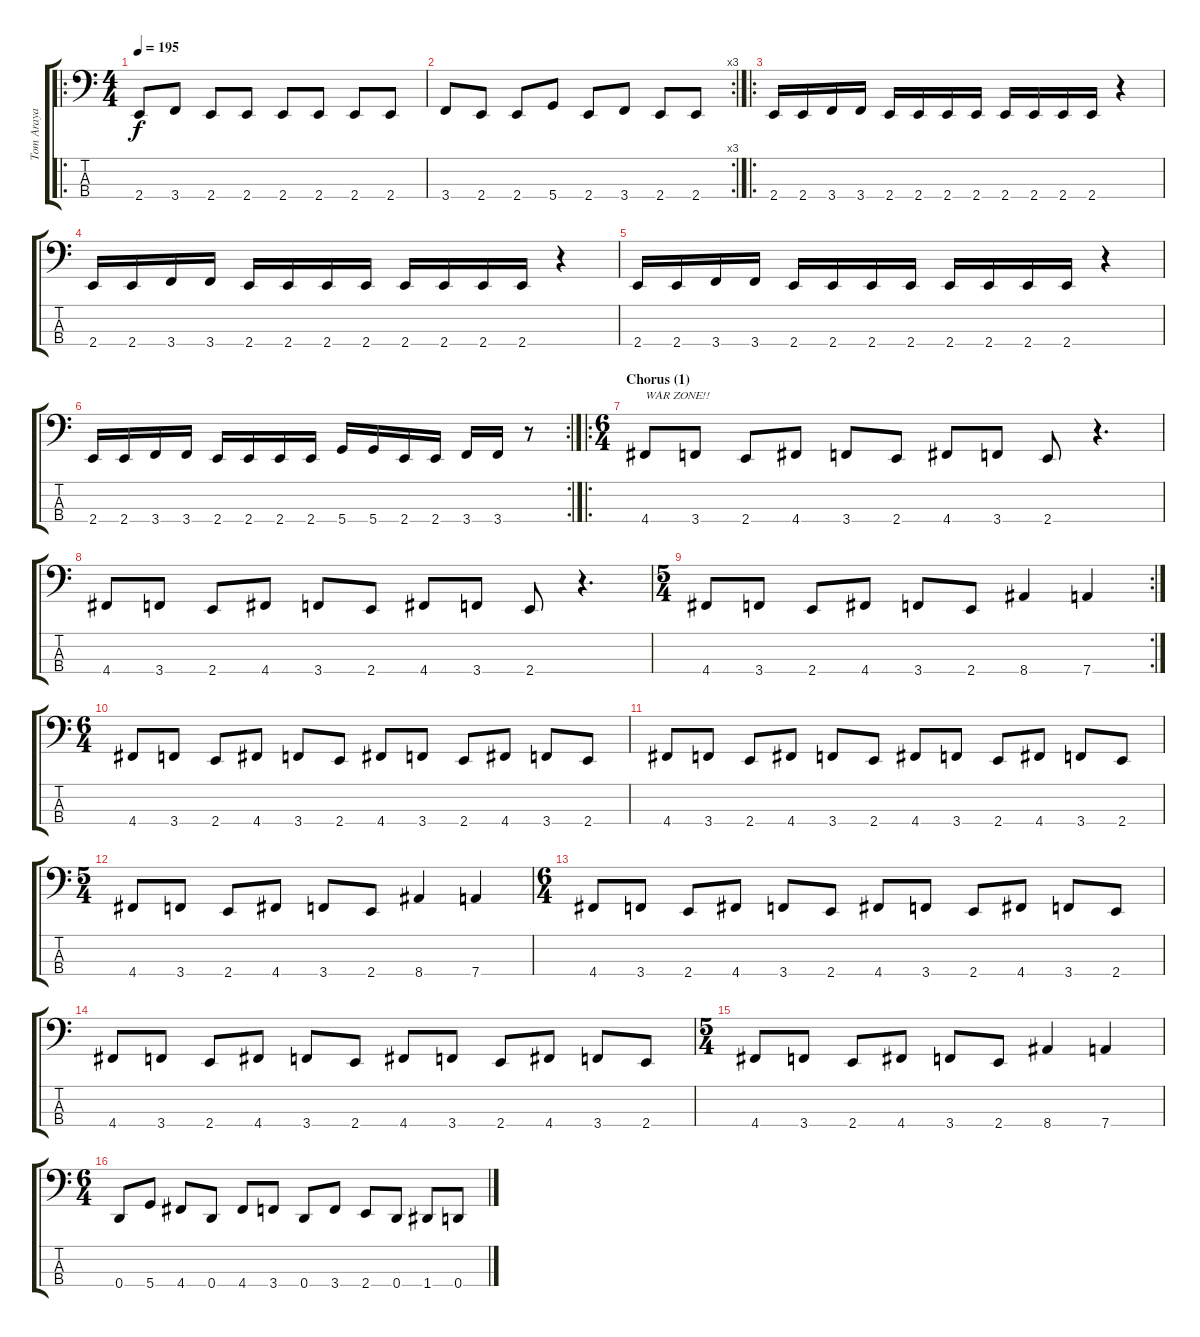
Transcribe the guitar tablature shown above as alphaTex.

\track ("Tom Araya" "Tom Araya") {instrument electricbasspick}
\staff {score tabs}
\tuning (G2 D2 A1 D1) {hide}
\ro
\ts (4 4)
\tempo 195
\clef f4
\ks c
2.4.8{dy f} 3.4.8 2.4.8 2.4.8 2.4.8 2.4.8 2.4.8 2.4.8 |
\rc 3
3.4.8 2.4.8 2.4.8 5.4.8 2.4.8 3.4.8 2.4.8 2.4.8 |
\ro
2.4.16 2.4.16 3.4.16 3.4.16 2.4.16 2.4.16 2.4.16 2.4.16 2.4.16 2.4.16 2.4.16 2.4.16 r.4 |
2.4.16 2.4.16 3.4.16 3.4.16 2.4.16 2.4.16 2.4.16 2.4.16 2.4.16 2.4.16 2.4.16 2.4.16 r.4 |
2.4.16 2.4.16 3.4.16 3.4.16 2.4.16 2.4.16 2.4.16 2.4.16 2.4.16 2.4.16 2.4.16 2.4.16 r.4 |
\rc 2
2.4.16 2.4.16 3.4.16 3.4.16 2.4.16 2.4.16 2.4.16 2.4.16 5.4.16 5.4.16 2.4.16 2.4.16 3.4.16 3.4.16 r.8 |
\ro
\ts (6 4)
\section ("" "Chorus (1)")
4.4.8{txt "WAR ZONE!!"} 3.4.8 2.4.8 4.4.8 3.4.8 2.4.8 4.4.8 3.4.8 2.4.8 r.4{d} |
4.4.8 3.4.8 2.4.8 4.4.8 3.4.8 2.4.8 4.4.8 3.4.8 2.4.8 r.4{d} |
\rc 2
\ts (5 4)
4.4.8 3.4.8 2.4.8 4.4.8 3.4.8 2.4.8 8.4.4 7.4.4 |
\ts (6 4)
4.4.8 3.4.8 2.4.8 4.4.8 3.4.8 2.4.8 4.4.8 3.4.8 2.4.8 4.4.8 3.4.8 2.4.8 |
4.4.8 3.4.8 2.4.8 4.4.8 3.4.8 2.4.8 4.4.8 3.4.8 2.4.8 4.4.8 3.4.8 2.4.8 |
\ts (5 4)
4.4.8 3.4.8 2.4.8 4.4.8 3.4.8 2.4.8 8.4.4 7.4.4 |
\ts (6 4)
4.4.8 3.4.8 2.4.8 4.4.8 3.4.8 2.4.8 4.4.8 3.4.8 2.4.8 4.4.8 3.4.8 2.4.8 |
4.4.8 3.4.8 2.4.8 4.4.8 3.4.8 2.4.8 4.4.8 3.4.8 2.4.8 4.4.8 3.4.8 2.4.8 |
\ts (5 4)
4.4.8 3.4.8 2.4.8 4.4.8 3.4.8 2.4.8 8.4.4 7.4.4 |
\ts (6 4)
0.4.8 5.4.8 4.4.8 0.4.8 4.4.8 3.4.8 0.4.8 3.4.8 2.4.8 0.4.8 1.4.8 0.4.8
